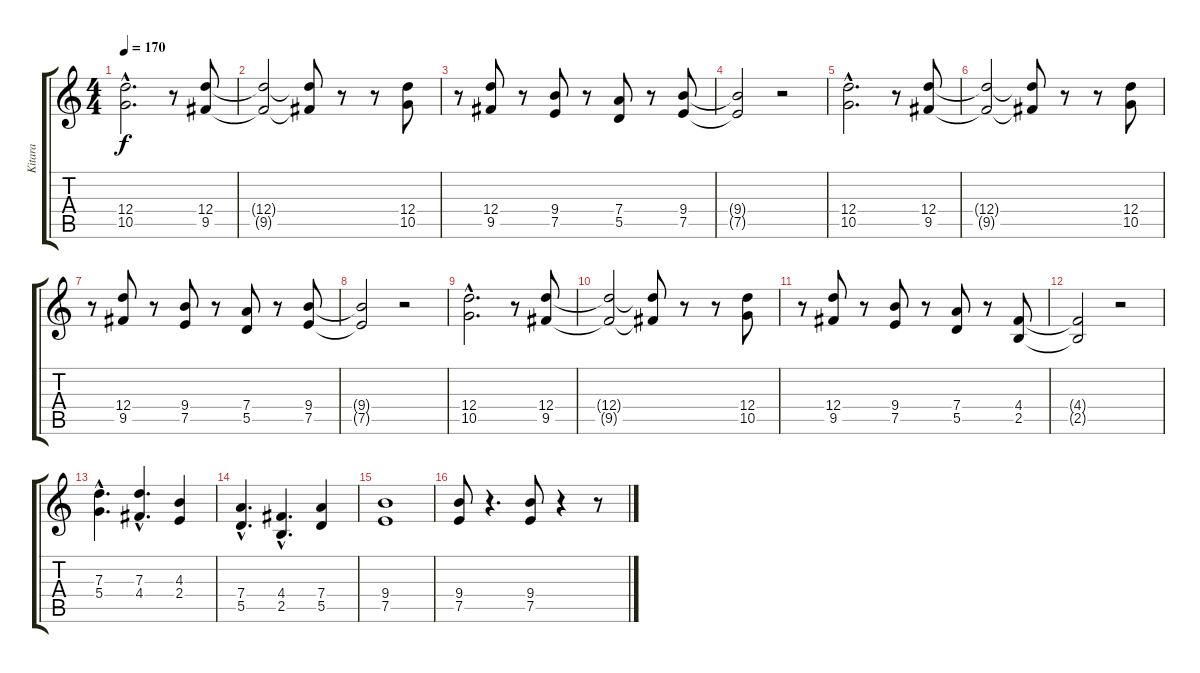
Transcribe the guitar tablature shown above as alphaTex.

\track ("Kitara" "Kitara") {instrument distortionguitar}
\staff {score tabs}
\tuning (E4 B3 G3 D3 A2 E2) {hide}
\ts (4 4)
\tempo 170
\clef g2
\ks c
(12.4{hac} 10.5{hac}).2{d dy f} r.8 (12.4 9.5).8 |
(12.4{t} 9.5{t}).2 (12.4{t} 9.5{t}).8 r.8 r.8 (12.4 10.5).8 |
r.8 (12.4 9.5).8 r.8 (9.4 7.5).8 r.8 (7.4 5.5).8 r.8 (9.4 7.5).8 |
(9.4{t} 7.5{t}).2 r.2 |
(12.4{hac} 10.5{hac}).2{d} r.8 (12.4 9.5).8 |
(12.4{t} 9.5{t}).2 (12.4{t} 9.5{t}).8 r.8 r.8 (12.4 10.5).8 |
r.8 (12.4 9.5).8 r.8 (9.4 7.5).8 r.8 (7.4 5.5).8 r.8 (9.4 7.5).8 |
(9.4{t} 7.5{t}).2 r.2 |
(12.4{hac} 10.5{hac}).2{d} r.8 (12.4 9.5).8 |
(12.4{t} 9.5{t}).2 (12.4{t} 9.5{t}).8 r.8 r.8 (12.4 10.5).8 |
r.8 (12.4 9.5).8 r.8 (9.4 7.5).8 r.8 (7.4 5.5).8 r.8 (4.4 2.5).8 |
(4.4{t} 2.5{t}).2 r.2 |
(7.3{hac} 5.4{hac}).4{d} (7.3{hac} 4.4{hac}).4{d} (4.3 2.4).4 |
(7.4{hac} 5.5{hac}).4{d} (4.4{hac} 2.5{hac}).4{d} (7.4 5.5).4 |
(9.4 7.5).1 |
(9.4 7.5).8 r.4{d} (9.4 7.5).8 r.4 r.8
